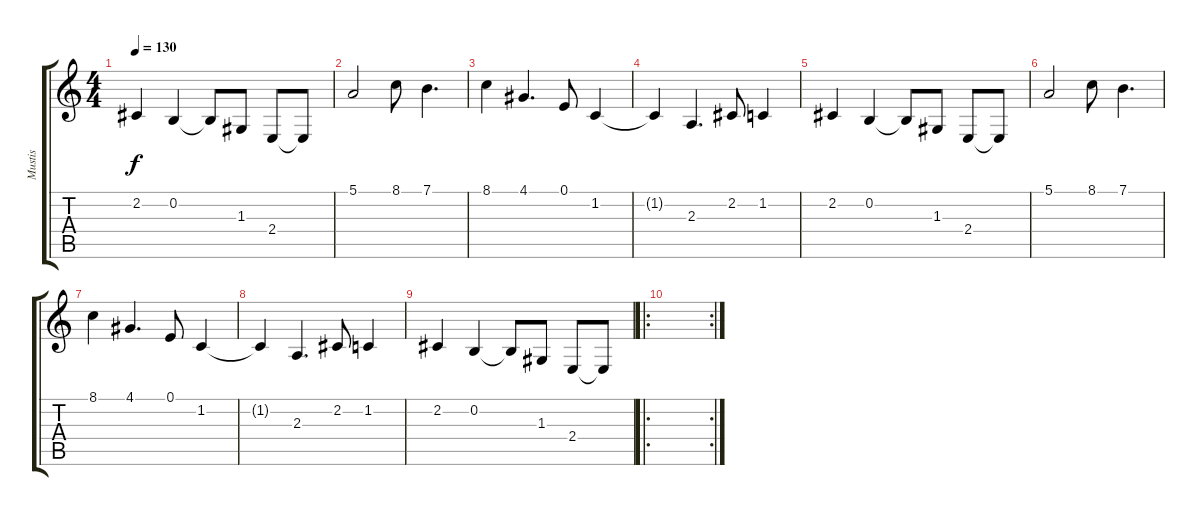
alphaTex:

\track ("Mustis" "Mustis") {instrument stringensemble1}
\staff {score tabs}
\tuning (E4 B3 G3 D3 A2 E2) {hide}
\ts (4 4)
\tempo 130
\clef g2
\ks c
2.2.4{dy f} 0.2.4 0.2{t}.8 1.3.8 2.4.8 2.4{t}.8 |
5.1.2 8.1.8 7.1.4{d} |
8.1.4 4.1.4{d} 0.1.8 1.2.4 |
1.2{t}.4 2.3.4{d} 2.2.8 1.2.4 |
2.2.4 0.2.4 0.2{t}.8 1.3.8 2.4.8 2.4{t}.8 |
5.1.2 8.1.8 7.1.4{d} |
8.1.4 4.1.4{d} 0.1.8 1.2.4 |
1.2{t}.4 2.3.4{d} 2.2.8 1.2.4 |
2.2.4 0.2.4 0.2{t}.8 1.3.8 2.4.8 2.4{t}.8 |
\ro
\rc 2
